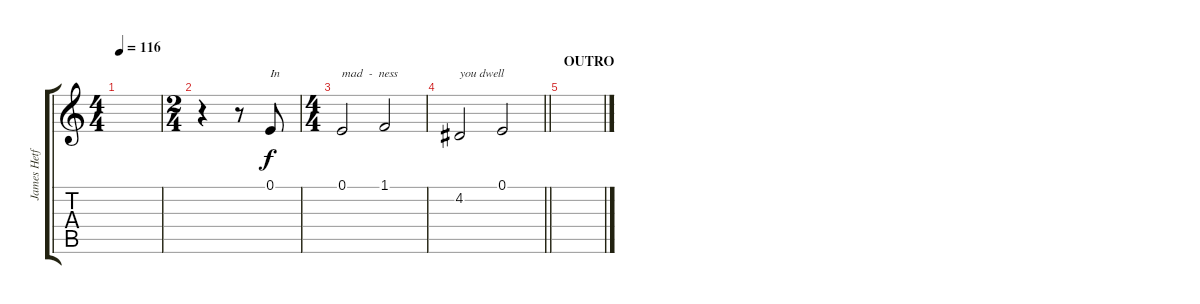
\track ("James Hetfeild (Vocals)" "James Hetf") {instrument sopranosax}
\staff {score tabs}
\tuning (E4 B3 G3 D3 A2 D2) {hide}
\ts (4 4)
\tempo 116
\clef g2
\ks c
|
\ts (2 4)
r.4 r.8 0.1.8{txt "In"} |
\ts (4 4)
0.1.2{txt "mad  -  ness"} 1.1.2 |
\barLineRight lightlight
4.2.2{txt "you dwell"} 0.1.2 |
\section ("" "OUTRO")
